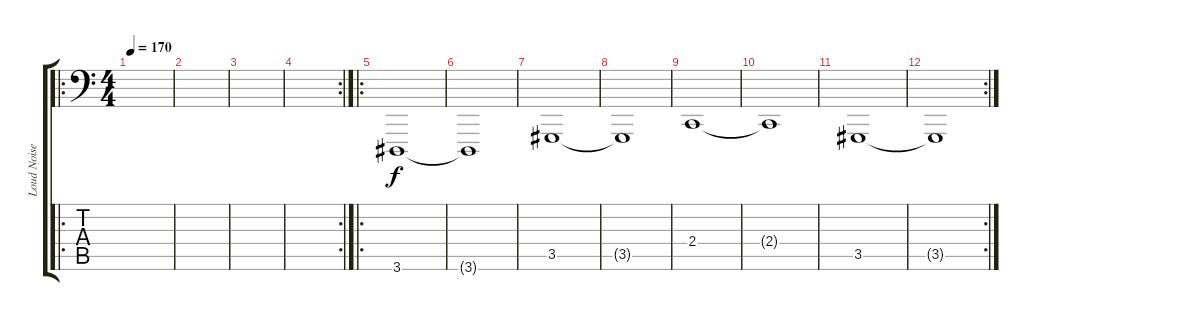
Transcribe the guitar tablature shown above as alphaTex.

\track ("Loud Noise ^^" "Loud Noise") {instrument stringensemble2}
\staff {score tabs}
\tuning (C3 G2 Eb2 Bb1 F1 C1) {hide}
\ro
\ts (4 4)
\tempo 170
\clef f4
\ks c
|
|
|
\rc 2
|
\ro
3.6.1 |
3.6{t}.1 |
3.5.1 |
3.5{t}.1 |
2.4.1 |
2.4{t}.1 |
3.5.1 |
\rc 2
3.5{t}.1
